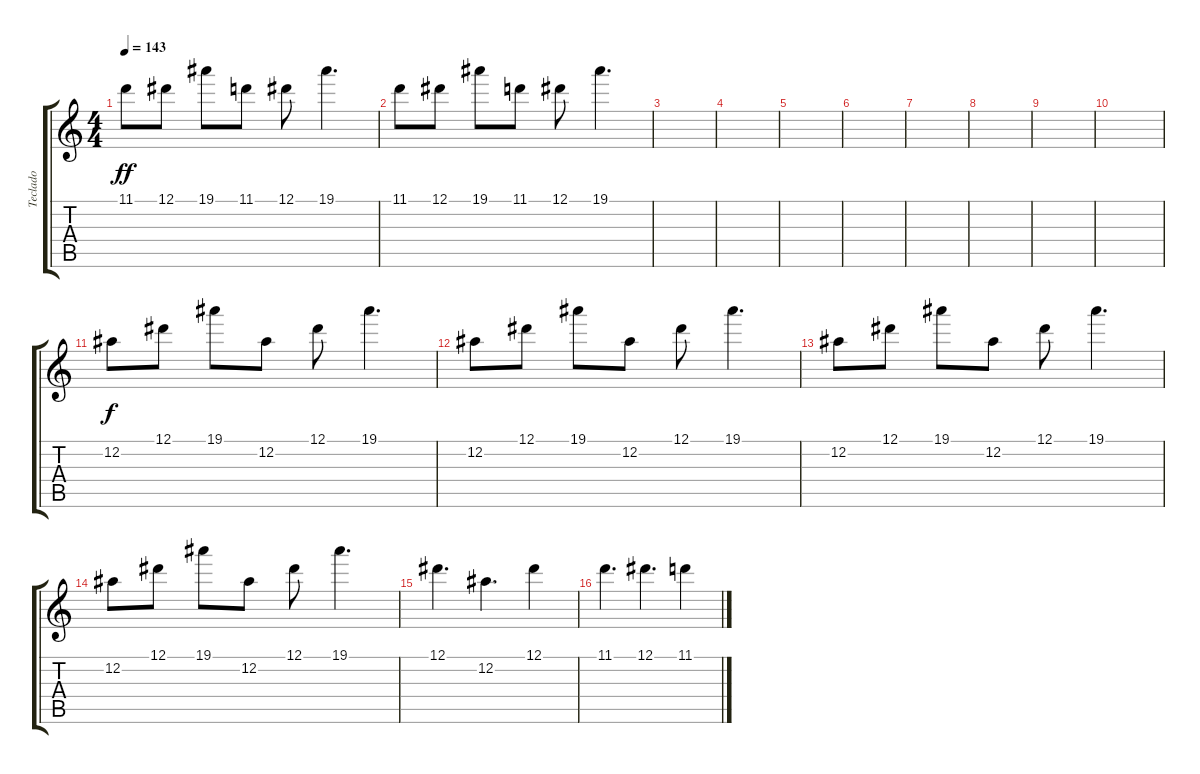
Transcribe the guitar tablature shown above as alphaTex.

\track ("Teclado" "Teclado") {instrument acousticguitarsteel}
\staff {score tabs}
\tuning (Eb4 Bb3 Gb3 Db3 Ab2 Eb2) {hide}
\ts (4 4)
\tempo 143
\clef g2
\ks c
11.1.8{dy ff} 12.1.8 19.1.8 11.1.8 12.1.8 19.1.4{d} |
11.1.8 12.1.8 19.1.8 11.1.8 12.1.8 19.1.4{d} |
|
|
|
|
|
|
|
|
12.2.8{dy f} 12.1.8 19.1.8 12.2.8 12.1.8 19.1.4{d} |
12.2.8 12.1.8 19.1.8 12.2.8 12.1.8 19.1.4{d} |
12.2.8 12.1.8 19.1.8 12.2.8 12.1.8 19.1.4{d} |
12.2.8 12.1.8 19.1.8 12.2.8 12.1.8 19.1.4{d} |
12.1.4{d instrument lead2sawtooth} 12.2.4{d} 12.1.4 |
11.1.4{d} 12.1.4{d} 11.1.4
